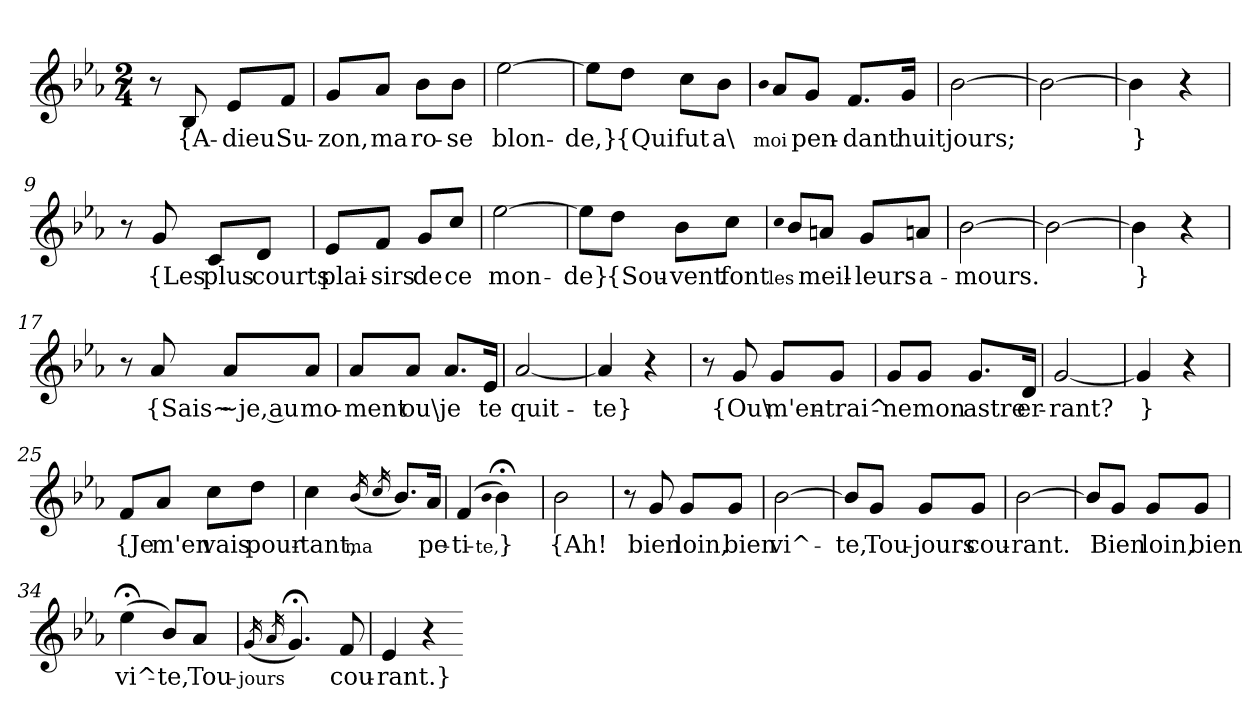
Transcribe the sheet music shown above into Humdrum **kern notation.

**kern	**text
*part1	*part1
*staff1	*staff1
*clefG2	*
*k[b-e-a-]	*
*M2/4	*
=1	=1
8r	.
8B-	{A-
8e-/L	-dieu
8f/J	Su-
=2	=2
8g/L	-zon,
8a-/J	ma
8b-\L	ro-
8b-\J	-se
=3	=3
[2ee-	blon-
=4	=4
8ee-\L]	-de,}
8dd\J	{Qui
8cc\L	fut
8b-\J	a\
=5	=5
qb-	moi
8a-/L	.
8g/J	pen-
8.f/L	-dant
16g/Jk	huit
=6	=6
[2b-	jours;
=7	=7
2b-_	.
=8	=8
4b-]	}
4r	.
=9	=9
8r	.
8g	{Les
8c/L	plus
8d/J	courts
=10	=10
8e-/L	plai-
8f/J	-sirs
8g/L	de
8cc/J	ce
=11	=11
[2ee-	mon-
=12	=12
8ee-\L]	-de}
8dd\J	{Sou-
8b-\L	-vent
8cc\J	font
=13	=13
qcc	les
8b-/L	.
8an/J	meil-
8g/L	-leurs
8an/J	a-
=14	=14
[2b-	-mours.
=15	=15
2b-_	.
=16	=16
4b-]	}
4r	.
=17	=17
8r	.
8a-	{Sais~
8a-/L	~je, au
8a-/J	mo-
=18	=18
8a-/L	-ment
8a-/J	ou\
8.a-/L	je
16e-/Jk	te
=19	=19
[2a-	quit-
=20	=20
4a-]	-te}
4r	.
=21	=21
8r	.
8g	{Ou\
8g/L	m'en-
8g/J	-trai^-
=22	=22
8g/L	-ne
8g/J	mon
8.g/L	astre
16d/Jk	er-
=23	=23
[2g	-rant?
=24	=24
4g]	}
4r	.
=25	=25
8f/L	{Je
8a-/J	m'en
8cc\L	vais
8dd\J	pour-
=26	=26
4cc	-tant,
(16qb-	ma
16qcc	.
8.b-/L)	.
16a-/Jk	pe-
=27	=27
(4f	-ti-
qb-	-te,
4b-;<)	}
=28	=28
2b-	{Ah!
=29	=29
8r	.
8g	bien
8g/L	loin,
8g/J	bien
=30	=30
[2b-	vi^-
=31	=31
8b-/L]	-te,
8g/J	Tou-
8g/L	-jours
8g/J	cou-
=32	=32
[2b-	-rant.
=33	=33
8b-/L]	.
8g/J	Bien
8g/L	loin,
8g/J	bien
=34	=34
(4ee-;<	vi^-
8b-/L)	-te,
8a-/J	Tou-
=35	=35
(16qg	-jours
16qa-	.
4.g;<)	.
8f	cou-
=36	=36
4e-	-rant.}
4r	.
=-	=-
*-	*-
